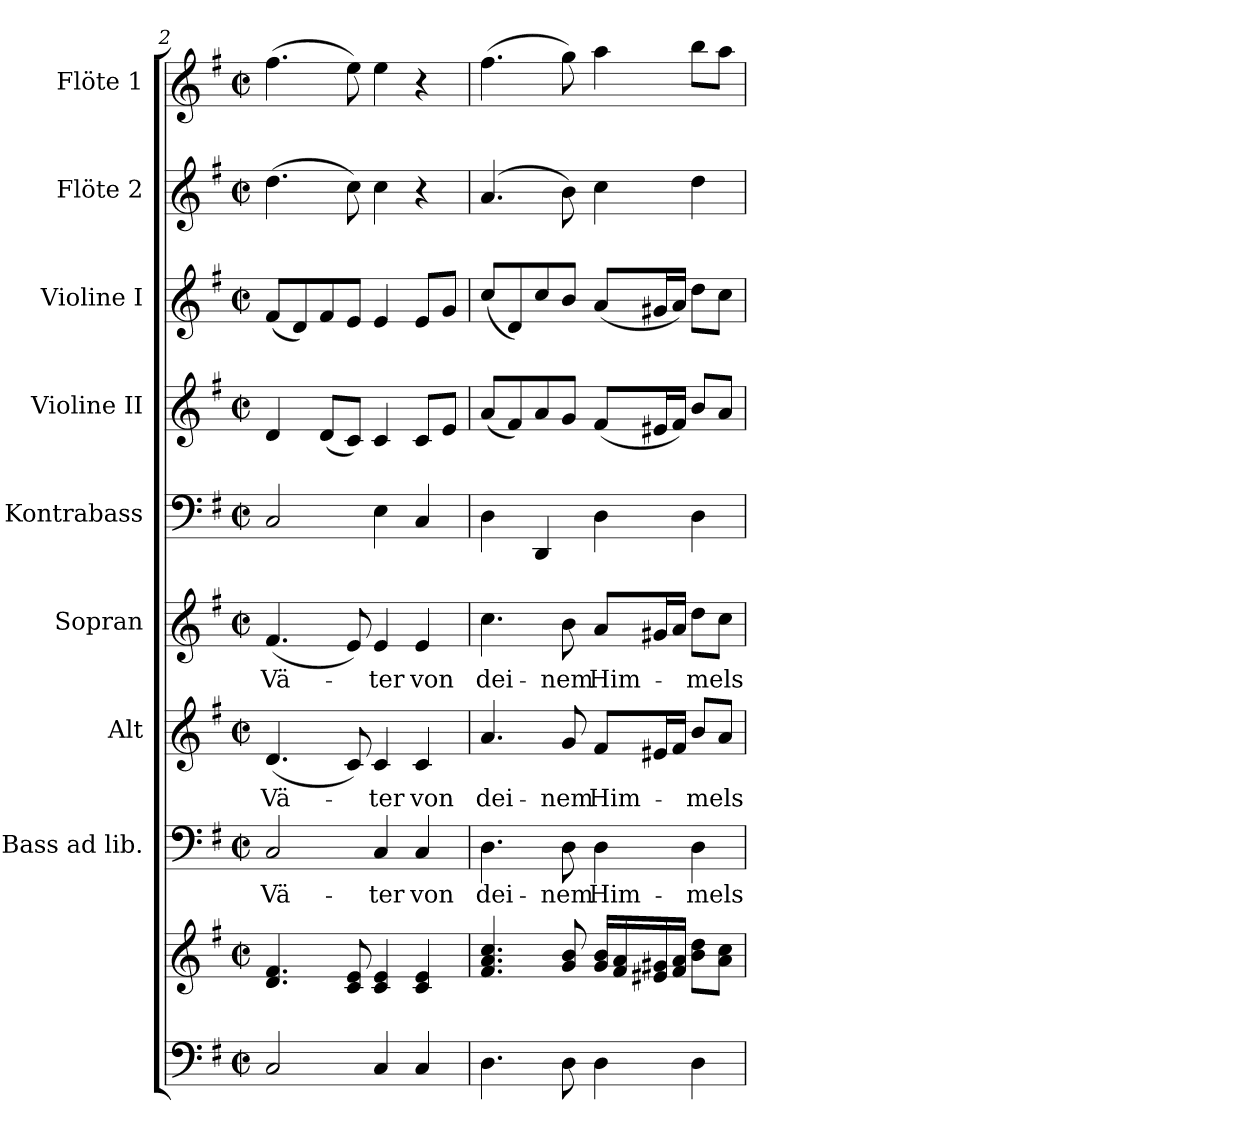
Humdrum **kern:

**kern	**kern	**kern	**text	**kern	**text	**kern	**text	**kern	**kern	**kern	**kern	**kern
*part9	*part9	*part8	*part8	*part7	*part7	*part6	*part6	*part5	*part4	*part3	*part2	*part1
*staff10	*staff9	*staff8	*staff8	*staff7	*staff7	*staff6	*staff6	*staff5	*staff4	*staff3	*staff2	*staff1
*	*	*I"Bass ad lib.	*	*I"Alt	*	*I"Sopran	*	*I"Kontrabass	*I"Violine II	*I"Violine I	*I"Flöte 2	*I"Flöte 1
*	*	*I'B.	*	*I'A.	*	*I'S.	*	*I'Kb.	*I'Vl. II	*I'Vl. I	*I'Fl. 2	*I'Fl. 1
*clefF4	*clefG2	*clefF4	*	*clefG2	*	*clefG2	*	*clefF4	*clefG2	*clefG2	*clefG2	*clefG2
*	*	*	*	*	*	*	*	*ITrd7c12	*	*	*	*
*k[f#]	*k[f#]	*k[f#]	*	*k[f#]	*	*k[f#]	*	*k[f#]	*k[f#]	*k[f#]	*k[f#]	*k[f#]
*G:	*G:	*G:	*	*G:	*	*G:	*	*G:	*G:	*G:	*G:	*G:
*M2/2	*M2/2	*M2/2	*	*M2/2	*	*M2/2	*	*M2/2	*M2/2	*M2/2	*M2/2	*M2/2
*met(c|)	*met(c|)	*met(c|)	*	*met(c|)	*	*met(c|)	*	*met(c|)	*met(c|)	*met(c|)	*met(c|)	*met(c|)
=2	=2	=2	=2	=2	=2	=2	=2	=2	=2	=2	=2	=2
!	!	!	!LO:LY:b	!	!LO:LY:b	!	!LO:LY:b	!	!	!	!	!
2C/	4.d/ 4.f#/	2C/	Vä-	(<4.d/	Vä-	(<4.f#/	Vä-	2CC/	4d/	(<8f#/L	(>4.dd\	(>4.ff#\
.	.	.	.	.	.	.	.	.	.	8d/)	.	.
.	.	.	.	.	.	.	.	.	(<8d/L	8f#/	.	.
.	8c/ 8e/	.	.	8c/)	.	8e/)	.	.	8c/J)	8e/J	8cc\)	8ee\)
!	!	!	!LO:LY:b	!	!LO:LY:b	!	!LO:LY:b	!	!	!	!	!
4C/	4c/ 4e/	4C/	-ter	4c/	-ter	4e/	-ter	4EE\	4c/	4e/	4cc\	4ee\
!	!	!	!LO:LY:b	!	!LO:LY:b	!	!LO:LY:b	!	!	!	!	!
4C/	4c/ 4e/	4C/	von	4c/	von	4e/	von	4CC/	8c/L	8e/L	4r	4r
.	.	.	.	.	.	.	.	.	8e/J	8g/J	.	.
=3	=3	=3	=3	=3	=3	=3	=3	=3	=3	=3	=3	=3
!	!	!	!LO:LY:b	!	!LO:LY:b	!	!LO:LY:b	!	!	!	!	!
4.D\	4.f#/ 4.a/ 4.cc/	4.D\	dei-	4.a/	dei-	4.cc\	dei-	4DD\	(<8a/L	(<8cc/L	(4.a/	(>4.ff#\
.	.	.	.	.	.	.	.	.	8f#/)	8d/)	.	.
.	.	.	.	.	.	.	.	4DDD/	8a/	8cc/	.	.
!	!	!	!LO:LY:b	!	!LO:LY:b	!	!LO:LY:b	!	!	!	!	!
8D\	8g/ 8b/	8D\	-nem	8g/	-nem	8b\	-nem	.	8g/J	8b/J	8b\)	8gg\)
!	!	!	!LO:LY:b	!	!LO:LY:b	!	!LO:LY:b	!	!	!	!	!
4D\	16g/ 16b/LL	4D\	Him-	8f#/L	Him-	8a/L	Him-	4DD\	(<8f#/L	(<8a/L	4cc\	4aa\
.	16f#/ 16a/	.	.	.	.	.	.	.	.	.	.	.
.	16e#X/ 16g#X/	.	.	16e#X/L	.	16g#X/L	.	.	16e#X/L	16g#X/L	.	.
.	16f#/ 16a/JJ	.	.	16f#/JJ	.	16a/JJ	.	.	16f#/JJ)	16a/JJ)	.	.
!	!	!	!LO:LY:b	!	!LO:LY:b	!	!LO:LY:b	!	!	!	!	!
4D\	8b\ 8dd\L	4D\	-mels-	8b/L	-mels-	8dd\L	-mels-	4DD\	8b/L	8dd\L	4dd\	8bb\L
.	8a\ 8cc\J	.	.	8a/J	.	8cc\J	.	.	8a/J	8cc\J	.	8aa\J
=	=	=	=	=	=	=	=	=	=	=	=	=
*-	*-	*-	*-	*-	*-	*-	*-	*-	*-	*-	*-	*-
